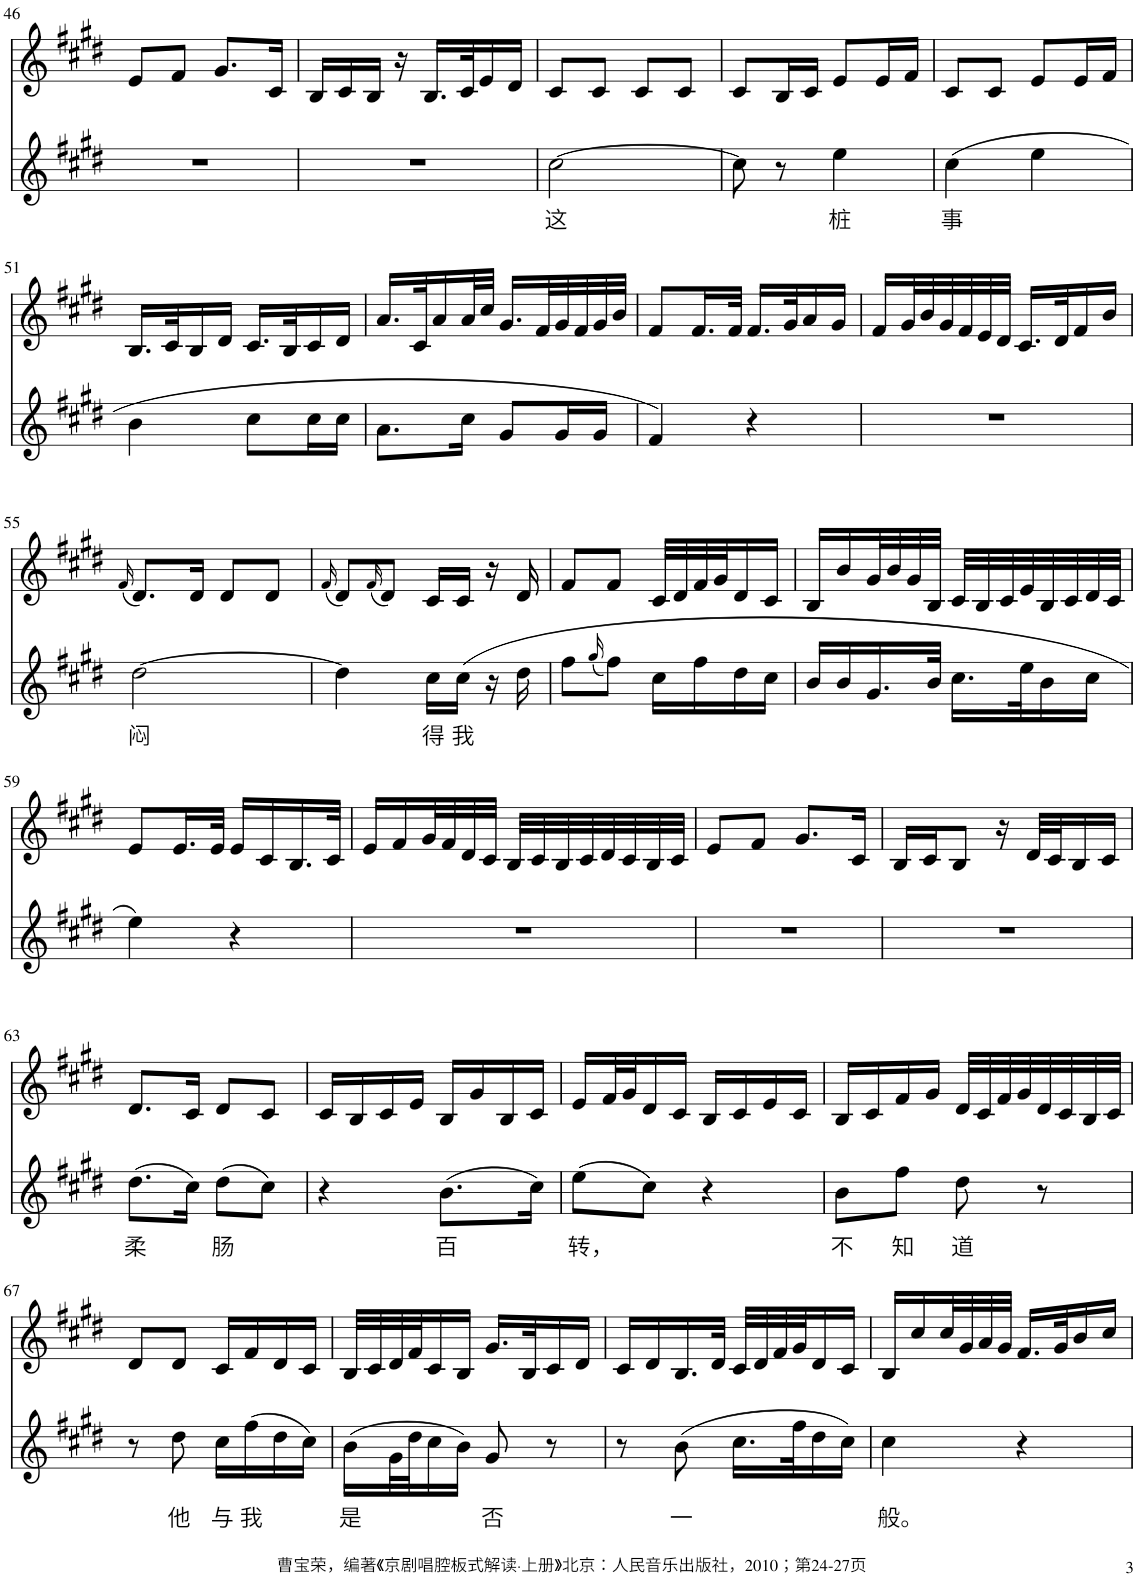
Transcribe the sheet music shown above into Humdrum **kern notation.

**kern	**text	**kern
*part2	*part2	*part1
*staff2	*staff2	*staff1
*I"Piano	*	*I"Piano
*I'Pno	*	*I'Pno
!!LO:PB:g=z
*clefG2	*	*clefG2
*k[f#c#g#d#]	*	*k[f#c#g#d#]
*M2/4	*	*M2/4
=46	=46	=46
2r	.	8e/L
.	.	8f#/J
.	.	8.g#/L
.	.	16c#/Jk
=47	=47	=47
2r	.	16B/LL
.	.	16c#/
.	.	16B/JJ
.	.	16r
.	.	16.B/LL
.	.	32c#/K
.	.	16e/
.	.	16d#/JJ
=48	=48	=48
!	!LO:LY:b	!
[2cc#\	这	8c#/L
.	.	8c#/J
.	.	8c#/L
.	.	8c#/J
=49	=49	=49
8cc#\]	.	8c#/L
8r	.	16B/L
.	.	16c#/JJ
!	!LO:LY:b	!
4ee\	桩	8e/L
.	.	16e/L
.	.	16f#/JJ
=50	=50	=50
!	!LO:LY:b	!
(4cc#\	事	8c#/L
.	.	8c#/J
4ee\	.	8e/L
.	.	16e/L
.	.	16f#/JJ
!!LO:LB:g=z
=51	=51	=51
4b\	.	16.B/LL
.	.	32c#/K
.	.	16B/
.	.	16d#/JJ
8cc#\L	.	16.c#/LL
.	.	32B/K
16cc#\L	.	16c#/
16cc#\JJ	.	16d#/JJ
=52	=52	=52
8.a\L	.	16.a/LL
.	.	32c#/K
.	.	16a/
16cc#\Jk	.	32a/L
.	.	32cc#/JJJ
8g#/L	.	16.g#/LL
.	.	32f#/L
16g#/L	.	32g#/
.	.	32f#/
16g#/JJ	.	32g#/
.	.	32b/JJJ
=53	=53	=53
4f#/)	.	8f#/L
.	.	16.f#/L
.	.	32f#/JJk
4r	.	16.f#/LL
.	.	32g#/K
.	.	16a/
.	.	16g#/JJ
=54	=54	=54
2r	.	16f#/LL
.	.	32g#/L
.	.	32b/
.	.	32g#/
.	.	32f#/
.	.	32e/
.	.	32d#/JJJ
.	.	16.c#/LL
.	.	32d#/K
.	.	16f#/
.	.	16b/JJ
!!LO:LB:g=z
=55	=55	=55
.	.	(16qf#/
!	!LO:LY:b	!
[2dd#\	闷	8.d#/L)
.	.	16d#/Jk
.	.	8d#/L
.	.	8d#/J
=56	=56	=56
.	.	(16qf#/
4dd#\]	.	8d#/L)
.	.	(16qf#/
.	.	8d#/J)
!	!LO:LY:b	!
16cc#\LL	得	16c#/LL
!	!LO:LY:b	!
(16cc#\JJ	我	16c#/JJ
16r	.	16r
16dd#\	.	16d#/
=57	=57	=57
8ff#\L	.	8f#/L
(16qgg#/	.	.
8ff#\J)	.	8f#/J
16cc#\LL	.	32c#/LLL
.	.	32d#/
16ff#\	.	32f#/
.	.	32g#/J
16dd#\	.	16d#/
16cc#\JJ	.	16c#/JJ
=58	=58	=58
16b/LL	.	16B/LL
16b/	.	16b/
16.g#/	.	32g#/L
.	.	32b/
.	.	32g#/
32b/JJk	.	32B/JJJ
16.cc#\LL	.	32c#/LLL
.	.	32B/
.	.	32c#/
32ee\K	.	32e/
16b\	.	32B/
.	.	32c#/
16cc#\JJ	.	32d#/
.	.	32c#/JJJ
!!LO:LB:g=z
=59	=59	=59
4ee\)	.	8e/L
.	.	16.e/L
.	.	32e/JJk
4r	.	16e/LL
.	.	16c#/
.	.	16.B/
.	.	32c#/JJk
=60	=60	=60
2r	.	16e/LL
.	.	16f#/
.	.	32g#/L
.	.	32f#/
.	.	32d#/
.	.	32c#/JJJ
.	.	32B/LLL
.	.	32c#/
.	.	32B/
.	.	32c#/
.	.	32d#/
.	.	32c#/
.	.	32B/
.	.	32c#/JJJ
=61	=61	=61
2r	.	8e/L
.	.	8f#/J
.	.	8.g#/L
.	.	16c#/Jk
=62	=62	=62
2r	.	16B/LL
.	.	16c#/J
.	.	8B/J
.	.	16r
.	.	32d#/LLL
.	.	32c#/J
.	.	16B/
.	.	16c#/JJ
!!LO:LB:g=z
=63	=63	=63
!	!LO:LY:b	!
(8.dd#\L	柔	8.d#/L
16cc#\Jk)	.	16c#/Jk
!	!LO:LY:b	!
(8dd#\L	肠	8d#/L
8cc#\J)	.	8c#/J
=64	=64	=64
4r	.	16c#/LL
.	.	16B/
.	.	16c#/
.	.	16e/JJ
!	!LO:LY:b	!
(8.b\L	百	16B/LL
.	.	16g#/
.	.	16B/
16cc#\Jk)	.	16c#/JJ
=65	=65	=65
!	!LO:LY:b	!
(8ee\L	转，	16e/LL
.	.	32f#/L
.	.	32g#/J
8cc#\J)	.	16d#/
.	.	16c#/JJ
4r	.	16B/LL
.	.	16c#/
.	.	16e/
.	.	16c#/JJ
=66	=66	=66
!	!LO:LY:b	!
8b\L	不	16B/LL
.	.	16c#/
!	!LO:LY:b	!
8ff#\J	知	16f#/
.	.	16g#/JJ
!	!LO:LY:b	!
8dd#\	道	32d#/LLL
.	.	32c#/
.	.	32f#/
.	.	32g#/
8r	.	32d#/
.	.	32c#/
.	.	32B/
.	.	32c#/JJJ
!!LO:LB:g=z
=67	=67	=67
8r	.	8d#/L
!	!LO:LY:b	!
8dd#\	他	8d#/J
!	!LO:LY:b	!
16cc#\LL	与	16c#/LL
!	!LO:LY:b	!
(16ff#\	我	16f#/
16dd#\	.	16d#/
16cc#\JJ)	.	16c#/JJ
=68	=68	=68
!	!LO:LY:b	!
(16b\LL	是	32B/LLL
.	.	32c#/
32g#\L	.	32d#/
32dd#\J	.	32f#/J
16cc#\	.	16c#/
16b\JJ)	.	16B/JJ
!	!LO:LY:b	!
8g#/	否	16.g#/LL
.	.	32B/K
8r	.	16c#/
.	.	16d#/JJ
=69	=69	=69
8r	.	16c#/LL
.	.	16d#/
!	!LO:LY:b	!
(8b\	一	16.B/
.	.	32d#/JJk
16.cc#\LL	.	32c#/LLL
.	.	32d#/
.	.	32f#/
32ff#\K	.	32g#/J
16dd#\	.	16d#/
16cc#\JJ)	.	16c#/JJ
=70	=70	=70
!	!LO:LY:b	!
4cc#\	般。	16B/LL
.	.	16cc#/
.	.	32cc#/L
.	.	32g#/
.	.	32a/
.	.	32g#/JJJ
4r	.	16.f#/LL
.	.	32g#/K
.	.	16b/
.	.	16cc#/JJ
=	=	=
*-	*-	*-
